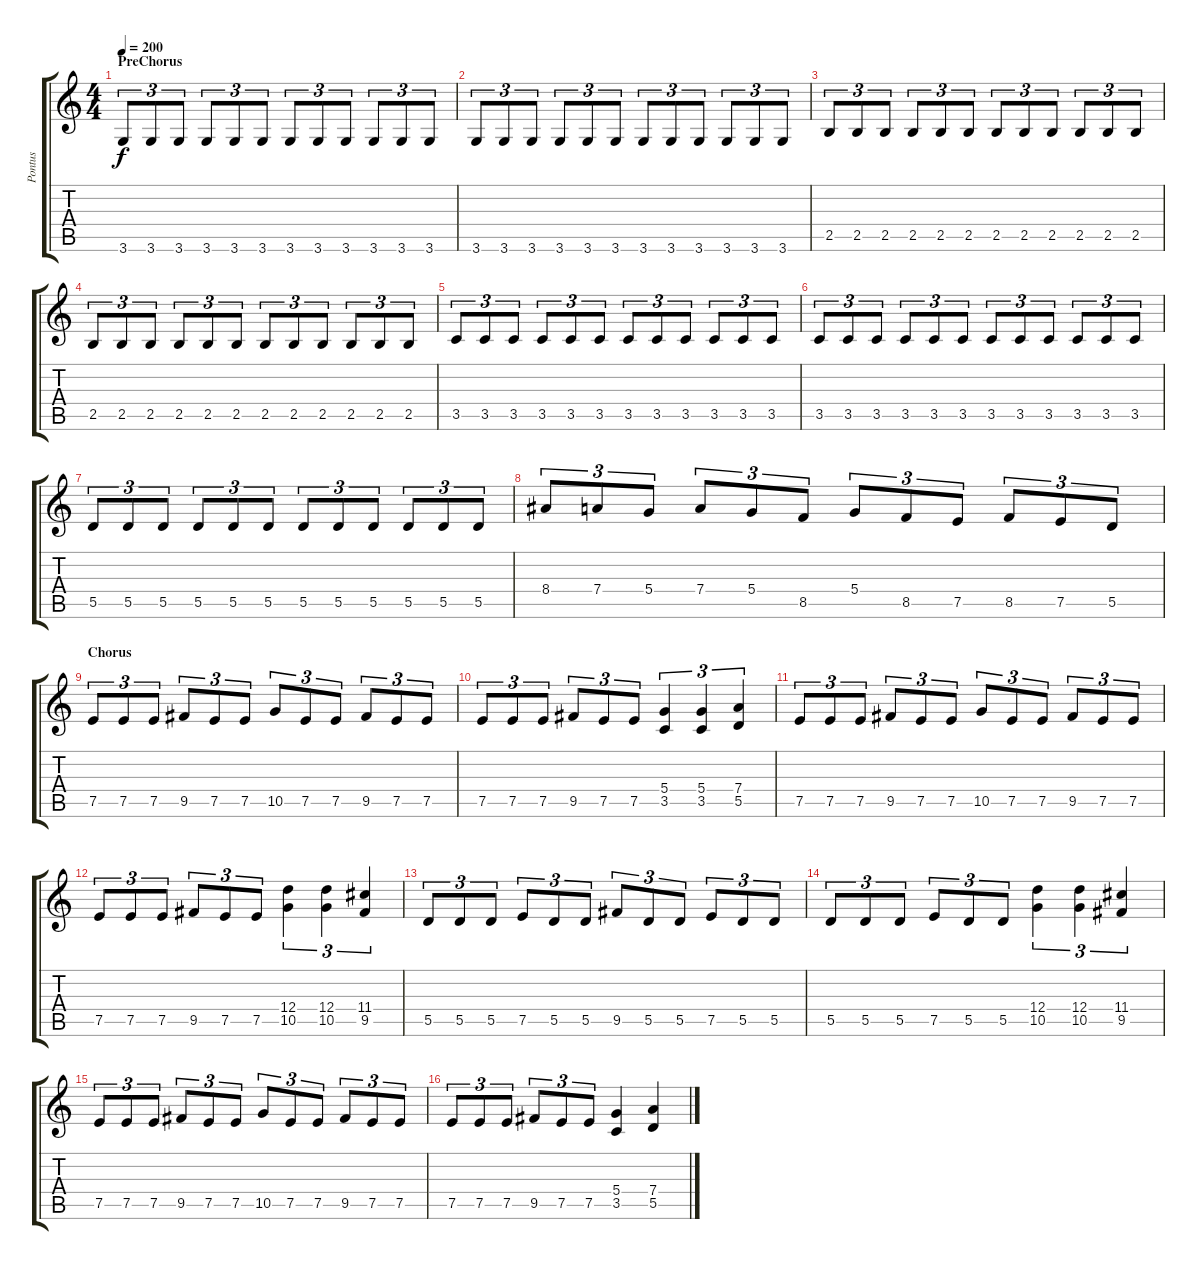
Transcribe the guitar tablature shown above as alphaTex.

\track ("Pontus" "Pontus") {instrument distortionguitar}
\staff {score tabs}
\tuning (E4 B3 G3 D3 A2 E2) {hide}
\ts (4 4)
\section ("" "PreChorus")
\tempo 200
\clef g2
\ks c
3.6.8{tu (3 2) dy f} 3.6.8{tu (3 2)} 3.6.8{tu (3 2)} 3.6.8{tu (3 2)} 3.6.8{tu (3 2)} 3.6.8{tu (3 2)} 3.6.8{tu (3 2)} 3.6.8{tu (3 2)} 3.6.8{tu (3 2)} 3.6.8{tu (3 2)} 3.6.8{tu (3 2)} 3.6.8{tu (3 2)} |
3.6.8{tu (3 2)} 3.6.8{tu (3 2)} 3.6.8{tu (3 2)} 3.6.8{tu (3 2)} 3.6.8{tu (3 2)} 3.6.8{tu (3 2)} 3.6.8{tu (3 2)} 3.6.8{tu (3 2)} 3.6.8{tu (3 2)} 3.6.8{tu (3 2)} 3.6.8{tu (3 2)} 3.6.8{tu (3 2)} |
2.5.8{tu (3 2)} 2.5.8{tu (3 2)} 2.5.8{tu (3 2)} 2.5.8{tu (3 2)} 2.5.8{tu (3 2)} 2.5.8{tu (3 2)} 2.5.8{tu (3 2)} 2.5.8{tu (3 2)} 2.5.8{tu (3 2)} 2.5.8{tu (3 2)} 2.5.8{tu (3 2)} 2.5.8{tu (3 2)} |
2.5.8{tu (3 2)} 2.5.8{tu (3 2)} 2.5.8{tu (3 2)} 2.5.8{tu (3 2)} 2.5.8{tu (3 2)} 2.5.8{tu (3 2)} 2.5.8{tu (3 2)} 2.5.8{tu (3 2)} 2.5.8{tu (3 2)} 2.5.8{tu (3 2)} 2.5.8{tu (3 2)} 2.5.8{tu (3 2)} |
3.5.8{tu (3 2)} 3.5.8{tu (3 2)} 3.5.8{tu (3 2)} 3.5.8{tu (3 2)} 3.5.8{tu (3 2)} 3.5.8{tu (3 2)} 3.5.8{tu (3 2)} 3.5.8{tu (3 2)} 3.5.8{tu (3 2)} 3.5.8{tu (3 2)} 3.5.8{tu (3 2)} 3.5.8{tu (3 2)} |
3.5.8{tu (3 2)} 3.5.8{tu (3 2)} 3.5.8{tu (3 2)} 3.5.8{tu (3 2)} 3.5.8{tu (3 2)} 3.5.8{tu (3 2)} 3.5.8{tu (3 2)} 3.5.8{tu (3 2)} 3.5.8{tu (3 2)} 3.5.8{tu (3 2)} 3.5.8{tu (3 2)} 3.5.8{tu (3 2)} |
5.5.8{tu (3 2)} 5.5.8{tu (3 2)} 5.5.8{tu (3 2)} 5.5.8{tu (3 2)} 5.5.8{tu (3 2)} 5.5.8{tu (3 2)} 5.5.8{tu (3 2)} 5.5.8{tu (3 2)} 5.5.8{tu (3 2)} 5.5.8{tu (3 2)} 5.5.8{tu (3 2)} 5.5.8{tu (3 2)} |
8.4.8{tu (3 2)} 7.4.8{tu (3 2)} 5.4.8{tu (3 2)} 7.4.8{tu (3 2)} 5.4.8{tu (3 2)} 8.5.8{tu (3 2)} 5.4.8{tu (3 2)} 8.5.8{tu (3 2)} 7.5.8{tu (3 2)} 8.5.8{tu (3 2)} 7.5.8{tu (3 2)} 5.5.8{tu (3 2)} |
\section ("" "Chorus")
7.5.8{tu (3 2)} 7.5.8{tu (3 2)} 7.5.8{tu (3 2)} 9.5.8{tu (3 2)} 7.5.8{tu (3 2)} 7.5.8{tu (3 2)} 10.5.8{tu (3 2)} 7.5.8{tu (3 2)} 7.5.8{tu (3 2)} 9.5.8{tu (3 2)} 7.5.8{tu (3 2)} 7.5.8{tu (3 2)} |
7.5.8{tu (3 2)} 7.5.8{tu (3 2)} 7.5.8{tu (3 2)} 9.5.8{tu (3 2)} 7.5.8{tu (3 2)} 7.5.8{tu (3 2)} (5.4 3.5).4{tu (3 2)} (5.4 3.5).4{tu (3 2)} (7.4 5.5).4{tu (3 2)} |
7.5.8{tu (3 2)} 7.5.8{tu (3 2)} 7.5.8{tu (3 2)} 9.5.8{tu (3 2)} 7.5.8{tu (3 2)} 7.5.8{tu (3 2)} 10.5.8{tu (3 2)} 7.5.8{tu (3 2)} 7.5.8{tu (3 2)} 9.5.8{tu (3 2)} 7.5.8{tu (3 2)} 7.5.8{tu (3 2)} |
7.5.8{tu (3 2)} 7.5.8{tu (3 2)} 7.5.8{tu (3 2)} 9.5.8{tu (3 2)} 7.5.8{tu (3 2)} 7.5.8{tu (3 2)} (12.4 10.5).4{tu (3 2)} (12.4 10.5).4{tu (3 2)} (11.4 9.5).4{tu (3 2)} |
5.5.8{tu (3 2)} 5.5.8{tu (3 2)} 5.5.8{tu (3 2)} 7.5.8{tu (3 2)} 5.5.8{tu (3 2)} 5.5.8{tu (3 2)} 9.5.8{tu (3 2)} 5.5.8{tu (3 2)} 5.5.8{tu (3 2)} 7.5.8{tu (3 2)} 5.5.8{tu (3 2)} 5.5.8{tu (3 2)} |
5.5.8{tu (3 2)} 5.5.8{tu (3 2)} 5.5.8{tu (3 2)} 7.5.8{tu (3 2)} 5.5.8{tu (3 2)} 5.5.8{tu (3 2)} (12.4 10.5).4{tu (3 2)} (12.4 10.5).4{tu (3 2)} (11.4 9.5).4{tu (3 2)} |
7.5.8{tu (3 2)} 7.5.8{tu (3 2)} 7.5.8{tu (3 2)} 9.5.8{tu (3 2)} 7.5.8{tu (3 2)} 7.5.8{tu (3 2)} 10.5.8{tu (3 2)} 7.5.8{tu (3 2)} 7.5.8{tu (3 2)} 9.5.8{tu (3 2)} 7.5.8{tu (3 2)} 7.5.8{tu (3 2)} |
7.5.8{tu (3 2)} 7.5.8{tu (3 2)} 7.5.8{tu (3 2)} 9.5.8{tu (3 2)} 7.5.8{tu (3 2)} 7.5.8{tu (3 2)} (5.4 3.5).4 (7.4 5.5).4
